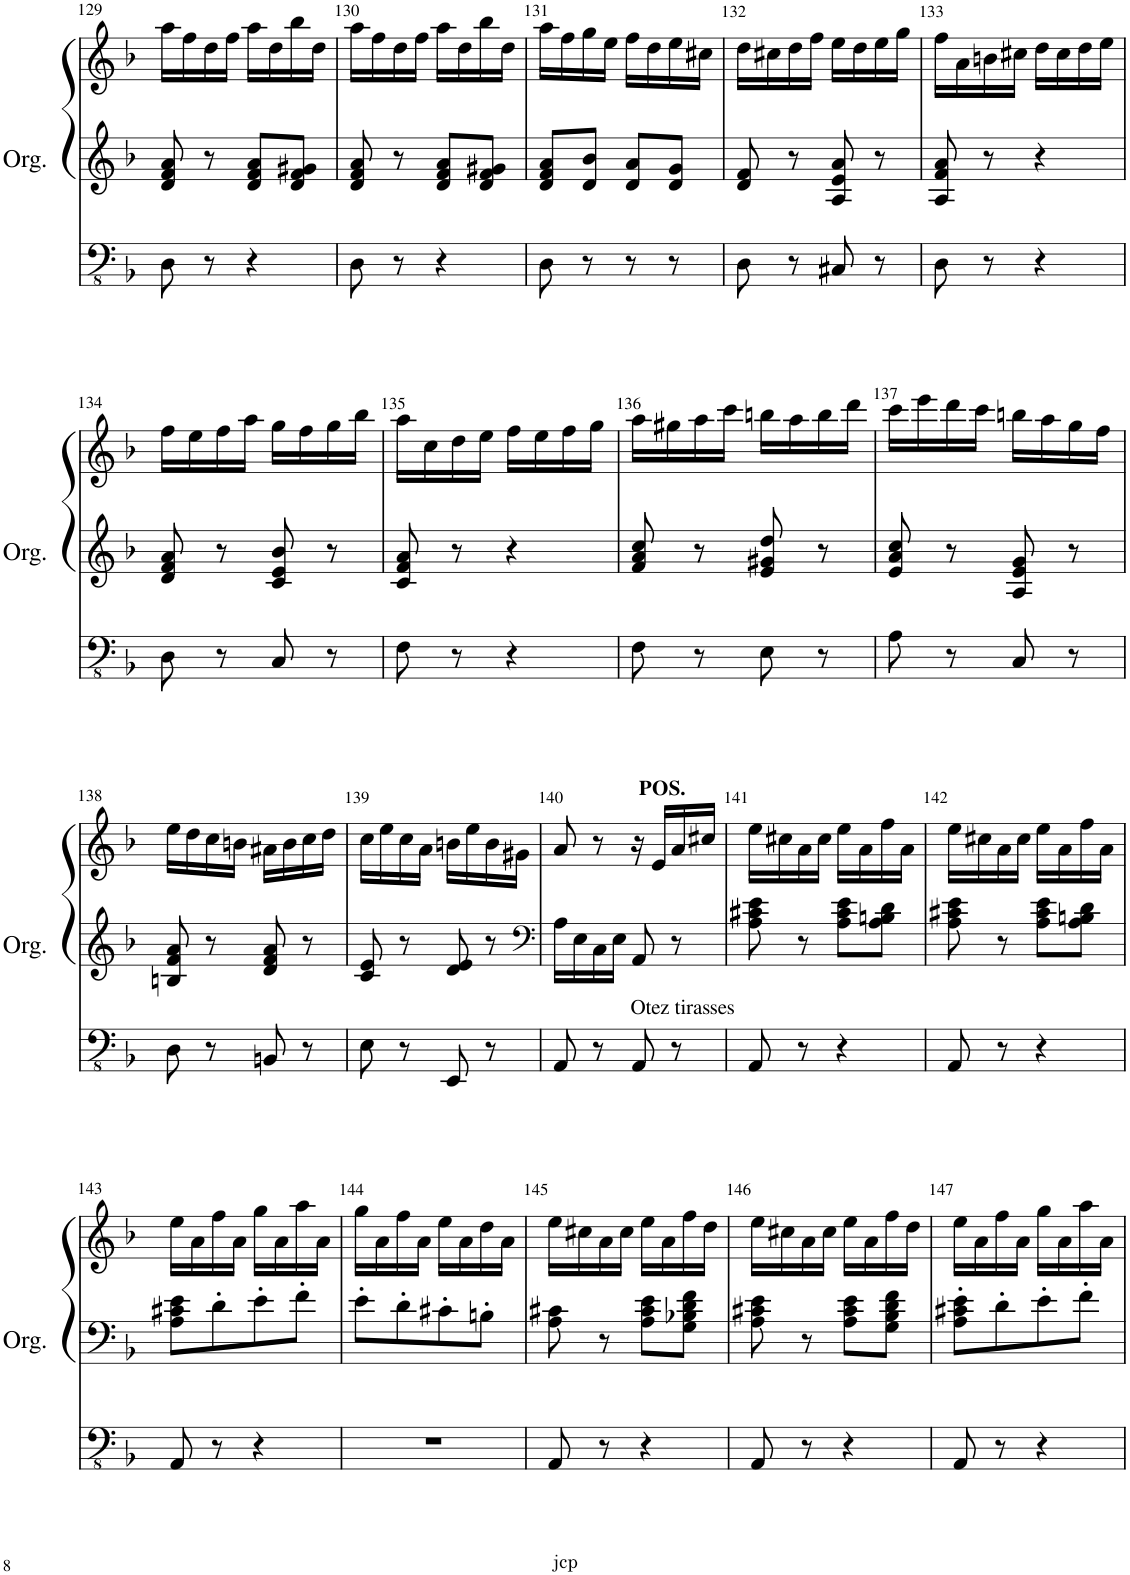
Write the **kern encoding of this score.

**kern	**kern	**kern
*part1	*part1	*part1
*staff3	*staff2	*staff1
*I"Orgue à tuyaux	*	*
*I'Org.	*	*
!!LO:PB:g=z
*clefFv4	*clefG2	*clefG2
*k[b-]	*k[b-]	*k[b-]
*M2/4	*M2/4	*M2/4
=129	=129	=129
8DD\	8d/ 8f/ 8a/	16aa\LL
.	.	16ff\
8r	8r	16dd\
.	.	16ff\JJ
4r	8d/ 8f/ 8a/L	16aa\LL
.	.	16dd\
.	8d/ 8f/ 8g#X/J	16bb-\
.	.	16dd\JJ
=130	=130	=130
8DD\	8d/ 8f/ 8a/	16aa\LL
.	.	16ff\
8r	8r	16dd\
.	.	16ff\JJ
4r	8d/ 8f/ 8a/L	16aa\LL
.	.	16dd\
.	8d/ 8f/ 8g#X/J	16bb-\
.	.	16dd\JJ
=131	=131	=131
8DD\	8d/ 8f/ 8a/L	16aa\LL
.	.	16ff\
8r	8d/ 8b-/J	16gg\
.	.	16ee\JJ
8r	8d/ 8a/L	16ff\LL
.	.	16dd\
8r	8d/ 8g/J	16ee\
.	.	16cc#X\JJ
=132	=132	=132
8DD\	8d/ 8f/	16dd\LL
.	.	16cc#X\
8r	8r	16dd\
.	.	16ff\JJ
8CC#X/	8A/ 8e/ 8a/	16ee\LL
.	.	16dd\
8r	8r	16ee\
.	.	16gg\JJ
=133	=133	=133
8DD\	8A/ 8f/ 8a/	16ff\LL
.	.	16a\
8r	8r	16bn\
.	.	16cc#X\JJ
4r	4r	16dd\LL
.	.	16cc#\
.	.	16dd\
.	.	16ee\JJ
!!LO:LB:g=z
=134	=134	=134
8DD\	8d/ 8f/ 8a/	16ff\LL
.	.	16ee\
8r	8r	16ff\
.	.	16aa\JJ
8CC/	8c/ 8e/ 8b-/	16gg\LL
.	.	16ff\
8r	8r	16gg\
.	.	16bb-\JJ
=135	=135	=135
8FF\	8c/ 8f/ 8a/	16aa\LL
.	.	16cc\
8r	8r	16dd\
.	.	16ee\JJ
4r	4r	16ff\LL
.	.	16ee\
.	.	16ff\
.	.	16gg\JJ
=136	=136	=136
8FF\	8f/ 8a/ 8cc/	16aa\LL
.	.	16gg#X\
8r	8r	16aa\
.	.	16ccc\JJ
8EE\	8e/ 8g#X/ 8dd/	16bbn\LL
.	.	16aa\
8r	8r	16bb\
.	.	16ddd\JJ
=137	=137	=137
8AA\	8e/ 8a/ 8cc/	16ccc\LL
.	.	16eee\
8r	8r	16ddd\
.	.	16ccc\JJ
8CC/	8A/ 8e/ 8g/	16bbn\LL
.	.	16aa\
8r	8r	16gg\
.	.	16ff\JJ
!!LO:LB:g=z
=138	=138	=138
8DD\	8Bn/ 8f/ 8a/	16ee\LL
.	.	16dd\
8r	8r	16cc\
.	.	16bn\JJ
8BBBn/	8d/ 8f/ 8a/	16a#X\LL
.	.	16b\
8r	8r	16cc\
.	.	16dd\JJ
=139	=139	=139
8EE\	8c/ 8e/	16cc\LL
.	.	16ee\
8r	8r	16cc\
.	.	16a\JJ
8EEE/	8d/ 8e/	16bn\LL
.	.	16ee\
8r	8r	16b\
.	.	16g#X\JJ
=140	=140	=140
*	*clefF4	*
8AAA/	16A\LL	8a/
.	16E\	.
8r	16C\	8r
.	16E\JJ	.
!	!	!LO:TX:a:B:t=POS.
!LO:TX:a:t=Otez tirasses	!	!
8AAA/	8AA/	16r
.	.	16e/LL
8r	8r	16a/
.	.	16cc#X/JJ
=141	=141	=141
8AAA/	8A\ 8c#X\ 8e\	16ee\LL
.	.	16cc#X\
8r	8r	16a\
.	.	16cc#\JJ
4r	8A\ 8c#\ 8e\L	16ee\LL
.	.	16a\
.	8A\ 8Bn\ 8d\J	16ff\
.	.	16a\JJ
=142	=142	=142
8AAA/	8A\ 8c#X\ 8e\	16ee\LL
.	.	16cc#X\
8r	8r	16a\
.	.	16cc#\JJ
4r	8A\ 8c#\ 8e\L	16ee\LL
.	.	16a\
.	8A\ 8Bn\ 8d\J	16ff\
.	.	16a\JJ
!!LO:LB:g=z
=143	=143	=143
8AAA/	8A\ 8c#X\ 8e\L	16ee\LL
.	.	16a\
8r	8d'\	16ff\
.	.	16a\JJ
4r	8e'\	16gg\LL
.	.	16a\
.	8f'\J	16aa\
.	.	16a\JJ
=144	=144	=144
2r	8e'\L	16gg\LL
.	.	16a\
.	8d'\	16ff\
.	.	16a\JJ
.	8c#X'\	16ee\LL
.	.	16a\
.	8Bn'\J	16dd\
.	.	16a\JJ
=145	=145	=145
8AAA/	8A\ 8c#X\	16ee\LL
.	.	16cc#X\
8r	8r	16a\
.	.	16cc#\JJ
4r	8A\ 8c#\ 8e\L	16ee\LL
.	.	16a\
.	8G\ 8B-X\ 8d\ 8f\J	16ff\
.	.	16dd\JJ
=146	=146	=146
8AAA/	8A\ 8c#X\ 8e\	16ee\LL
.	.	16cc#X\
8r	8r	16a\
.	.	16cc#\JJ
4r	8A\ 8c#\ 8e\L	16ee\LL
.	.	16a\
.	8G\ 8B-\ 8d\ 8f\J	16ff\
.	.	16dd\JJ
=147	=147	=147
8AAA/	8A\' 8c#X\' 8e\'L	16ee\LL
.	.	16a\
8r	8d'\	16ff\
.	.	16a\JJ
4r	8e'\	16gg\LL
.	.	16a\
.	8f'\J	16aa\
.	.	16a\JJ
=	=	=
*-	*-	*-
